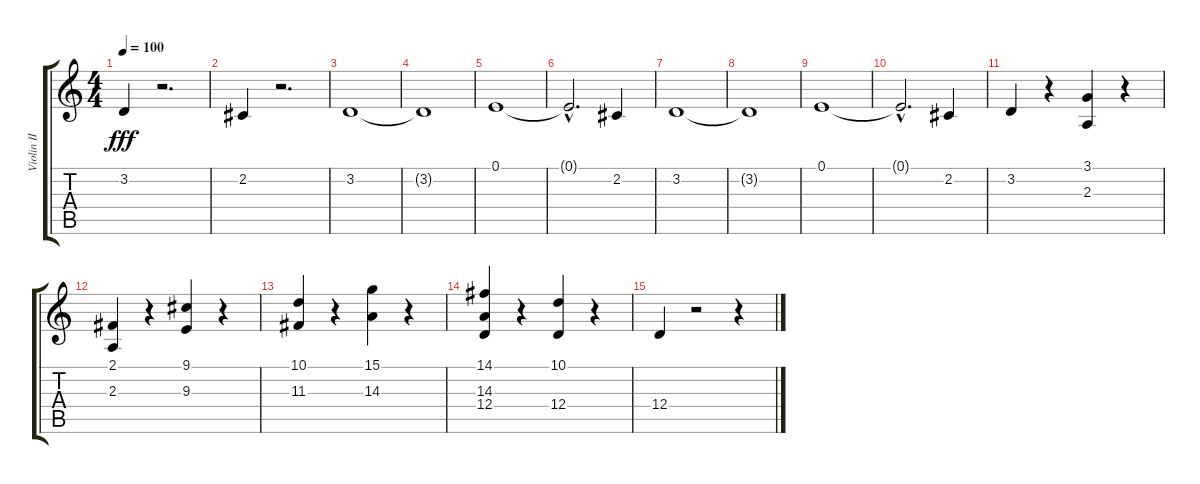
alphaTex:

\track ("Violin II" "Violin II") {instrument stringensemble1}
\staff {score tabs}
\tuning (E4 B3 G3 D3 A2 E2) {hide}
\ts (4 4)
\tempo 100
\clef g2
\ks c
3.2.4{dy fff} r.2{d} |
2.2.4 r.2{d} |
3.2.1 |
3.2{t}.1 |
0.1.1 |
0.1{hac t}.2{d} 2.2.4 |
3.2.1 |
3.2{t}.1 |
0.1.1 |
0.1{hac t}.2{d} 2.2.4 |
3.2.4 r.4 (3.1 2.3).4 r.4 |
(2.1 2.3).4 r.4 (9.1 9.3).4 r.4 |
(10.1 11.3).4 r.4 (15.1 14.3).4 r.4 |
(14.1 14.3 12.4).4 r.4 (10.1 12.4).4 r.4 |
12.4.4 r.2 r.4
